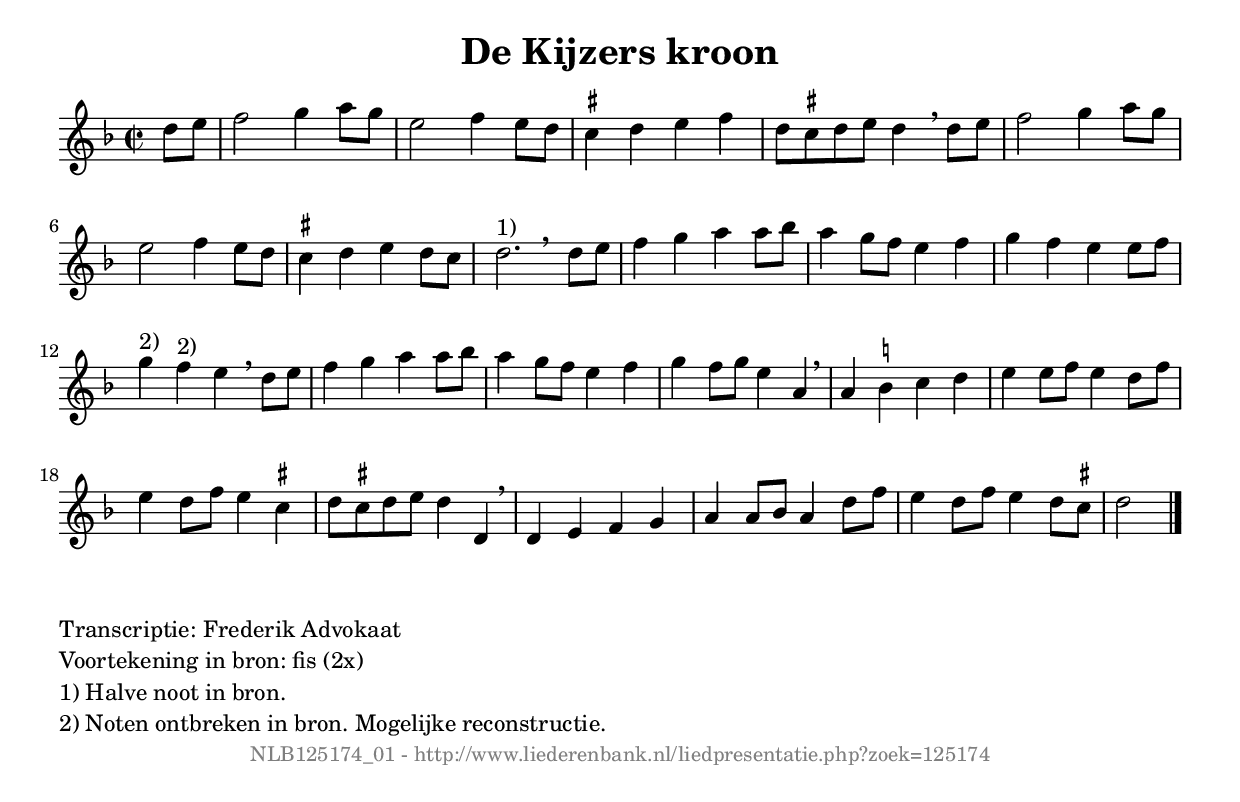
%
% produced by wce2krn 1.64 (7 June 2014)
%
\version"2.16"
#(append! paper-alist '(("long" . (cons (* 210 mm) (* 2000 mm)))))
#(set-default-paper-size "long")
sb = {\breathe}
mBreak = {\breathe }
bBreak = {\breathe }
x = {\once\override NoteHead #'style = #'cross }
gl=\glissando
itime={\override Staff.TimeSignature #'stencil = ##f }
ficta = {\once\set suggestAccidentals = ##t}
fine = {\once\override Score.RehearsalMark #'self-alignment-X = #1 \mark \markup {\italic{Fine}}}
dc = {\once\override Score.RehearsalMark #'self-alignment-X = #1 \mark \markup {\italic{D.C.}}}
dcf = {\once\override Score.RehearsalMark #'self-alignment-X = #1 \mark \markup {\italic{D.C. al Fine}}}
dcc = {\once\override Score.RehearsalMark #'self-alignment-X = #1 \mark \markup {\italic{D.C. al Coda}}}
ds = {\once\override Score.RehearsalMark #'self-alignment-X = #1 \mark \markup {\italic{D.S.}}}
dsf = {\once\override Score.RehearsalMark #'self-alignment-X = #1 \mark \markup {\italic{D.S. al Fine}}}
dsc = {\once\override Score.RehearsalMark #'self-alignment-X = #1 \mark \markup {\italic{D.S. al Coda}}}
pv = {\set Score.repeatCommands = #'((volta "1"))}
sv = {\set Score.repeatCommands = #'((volta "2"))}
tv = {\set Score.repeatCommands = #'((volta "3"))}
qv = {\set Score.repeatCommands = #'((volta "4"))}
xv = {\set Score.repeatCommands = #'((volta #f))}
\header{ tagline = ""
title = "De Kijzers kroon"
}
\score {{
\key d \minor
\relative g'
{
\set melismaBusyProperties = #'()
\partial 32*8
\time 2/2
\tempo 4=120
\override Score.MetronomeMark #'transparent = ##t
\override Score.RehearsalMark #'break-visibility = #(vector #t #t #f)
d'8 e | f2 g4 a8 g e2 f4 e8 d \ficta cis4 d e f d8 \ficta cis d e d4 \mBreak
d8 e8 | f2 g4 a8 g e2 f4 e8 d \ficta cis4 d e d8 \ficta cis d2.^"1)" \bar ":|" \bBreak
d8 e8 | f4 g a a8 bes a4 g8 f e4 f g f e e8 f g4^"2)" f4^"2)" e4 \mBreak
d8 e8 | f4 g a a8 bes a4 g8 f e4 f g f8 g e4 a, \mBreak \bar "|"
a4 \ficta b c d e e8 f e4 d8 f e4 d8 f e4 \ficta cis d8 \ficta cis d e d4 d, \mBreak \bar "|"
d4 e f g a a8 bes a4 d8 f e4 d8 f e4 d8 \ficta cis d2 \bar "|."
 }}
 \midi { }
 \layout {
            indent = 0.0\cm
}
}
\markup { \wordwrap-string #" 
Transcriptie: Frederik Advokaat

Voortekening in bron: fis (2x)

1) Halve noot in bron.

2) Noten ontbreken in bron. Mogelijke reconstructie.
"}
\markup { \vspace #0 } \markup { \with-color #grey \fill-line { \center-column { \smaller "NLB125174_01 - http://www.liederenbank.nl/liedpresentatie.php?zoek=125174" } } }
